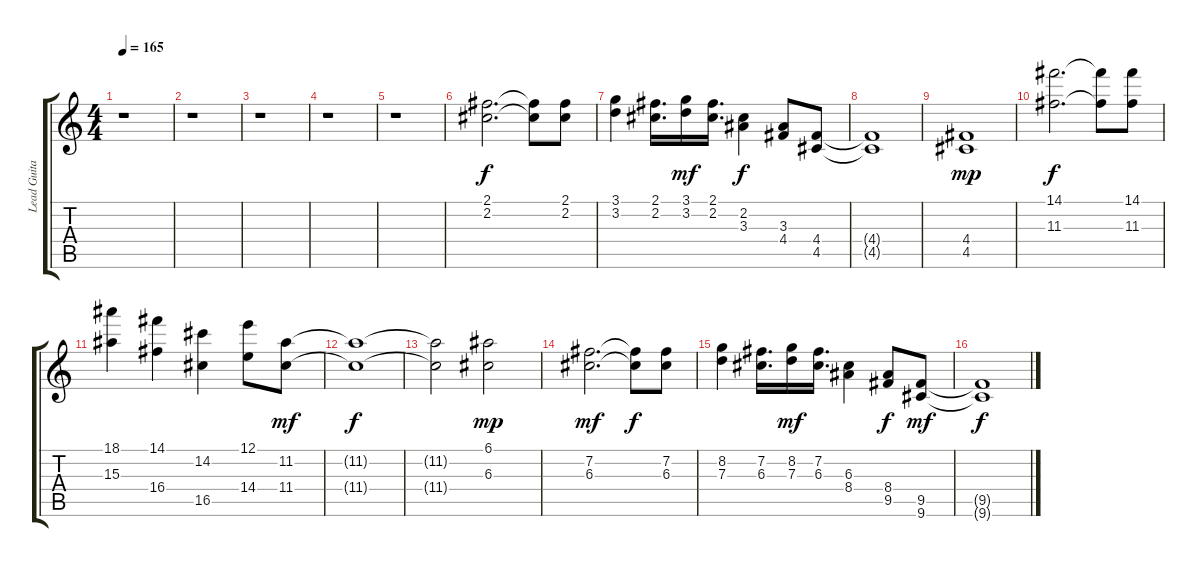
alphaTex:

\track ("Lead Guitar 2" "Lead Guita") {instrument overdrivenguitar}
\staff {score tabs}
\tuning (E4 B3 G3 D3 A2 E2) {hide}
\ts (4 4)
\tempo 165
\clef g2
\ks c
r.1{dy f} |
r.1 |
r.1 |
r.1 |
r.1 |
(2.1 2.2).2{d} (2.1{t} 2.2{t}).8 (2.1 2.2).8 |
(3.1 3.2).4 (2.1 2.2).16{d} (3.1 3.2).16{dy mf} (2.1 2.2).16{d} (2.2 3.3).4{dy f} (3.3 4.4).8 (4.4 4.5).8 |
(4.4{t} 4.5{t}).1 |
(4.4 4.5).1{dy mp} |
(14.1 11.3).2{d dy f} (14.1{t} 11.3{t}).8 (14.1 11.3).8 |
(18.1 15.3).4 (14.1 16.4).4 (14.2 16.5).4 (12.1 14.4).8 (11.2 11.4).8{dy mf} |
(11.2{t} 11.4{t}).1{dy f} |
(11.2{t} 11.4{t}).2 (6.1 6.3).2{dy mp} |
(7.2 6.3).2{d dy mf} (7.2{t} 6.3{t}).8{dy f} (7.2 6.3).8 |
(8.2 7.3).4 (7.2 6.3).16{d} (8.2 7.3).16{dy mf} (7.2 6.3).16{d} (6.3 8.4).4 (8.4 9.5).8{dy f} (9.5 9.6).8{dy mf} |
(9.5{t} 9.6{t}).1{dy f}
